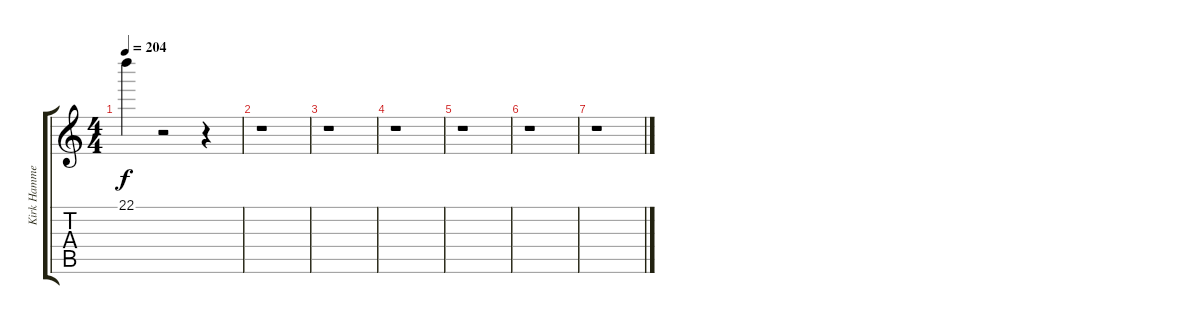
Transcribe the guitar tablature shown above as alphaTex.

\track ("Kirk Hammet (Guitar 3/Solo)" "Kirk Hamme") {instrument overdrivenguitar}
\staff {score tabs}
\tuning (E4 B3 G3 D3 A2 E2) {hide}
\ts (4 4)
\tempo 204
\clef g2
\ks c
22.1{t}.4{dy f} r.2 r.4 |
r.1 |
r.1 |
r.1 |
r.1 |
r.1 |
r.1
